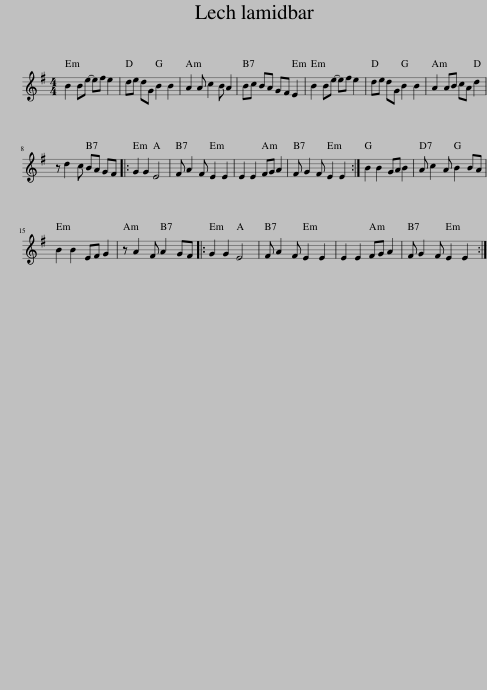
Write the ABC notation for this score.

X:1
L:1/8
M:4/4
I:linebreak $
K:Emin
V:1 treble
V:1
 B2 Be- ef e2 | de dG B2 B2 | A2 A c2 B A2 | Bc BA GF E2 | B2 Be- ef e2 | %5
 de dG B2 B2 | A2 AB cA d2 |$ z d2 c BA GF |: G2 G2 E4 | F A2 F E2 E2 | %10
 E2 E2 FG A2 | F G2 F E2 E2 :| B2 B2 GA B2 | A c2 A B2 BA |$ B2 B2 EF G2 | %15
 z A2 F A2 GF |: G2 G2 E4 | F A2 F E2 E2 | E2 E2 FG A2 | F G2 F E2 E2 :| %20
